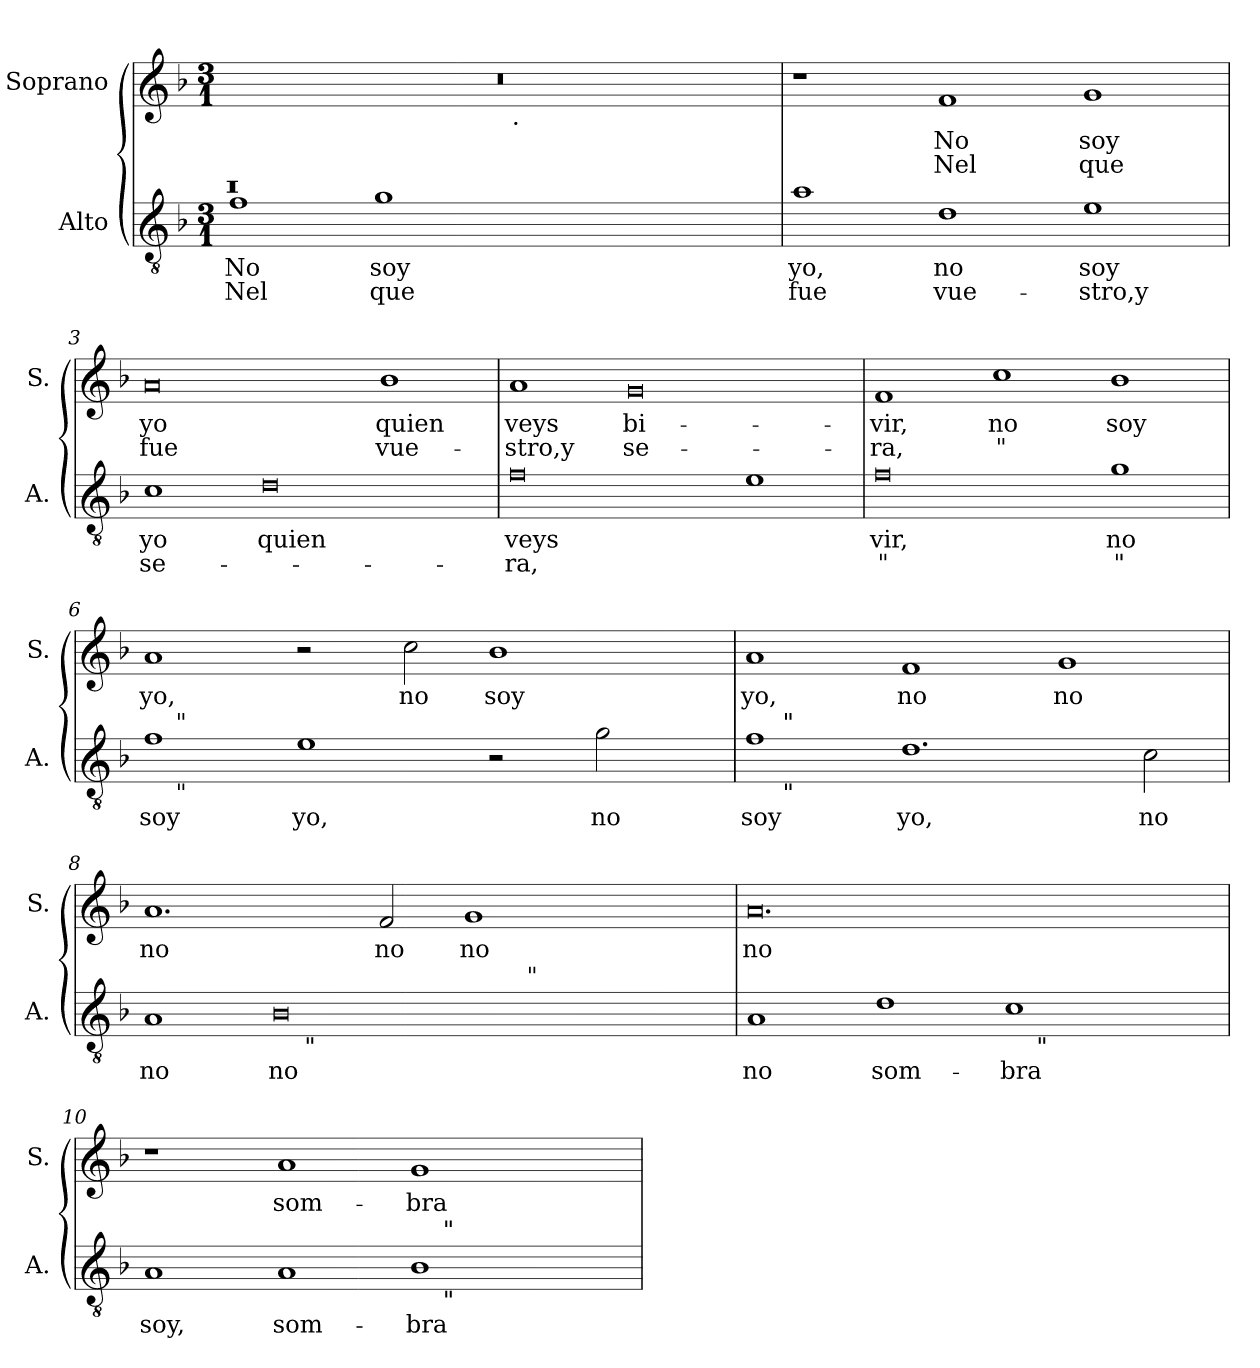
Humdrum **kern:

**kern	**text	**text	**kern	**text	**text
*part2	*part2	*part2	*part1	*part1	*part1
*staff2	*staff2	*staff2	*staff1	*staff1	*staff1
*I"Alto	*	*	*I"Soprano	*	*
*I'A.	*	*	*I'S.	*	*
*clefGv2	*	*	*clefG2	*	*
*k[b-]	*	*	*k[b-]	*	*
*F:	*	*	*F:	*	*
*M3/1	*	*	*M3/1	*	*
=1	=1	=1	=1	=1	=1
!LO:N:vis=1	!LO:LY:b	!LO:LY:b	!	!	!
*^	*	*	*^	*	*
0ra	1f	No	Nel	0.r	1ryy	.	.
!	!	!LO:LY:b	!LO:LY:b	!	!	!	!
.	1g	soy	que	.	2ryy	.	.
.	.	.	.	.	8ryy	.	.
!	!	!	!	!	!LO:TX:b:t=.	!	!
.	.	.	.	.	1ryy	.	.
1ryy	1ryy	.	.	.	.	.	.
.	.	.	.	.	4.ryy	.	.
=2	=2	=2	=2	=2	=2	=2	=2
!	!	!LO:LY:b	!LO:LY:b	!	!	!	!
*v	*v	*	*	*	*	*	*
*	*	*	*v	*v	*	*
1a	yo,	fue	1r	.	.
!	!LO:LY:b	!LO:LY:b	!	!LO:LY:b	!LO:LY:b
1d	no	vue-	1f	No	Nel
!	!LO:LY:b	!LO:LY:b	!	!LO:LY:b	!LO:LY:b
1e	soy	-stro,y	1g	soy	que
=3	=3	=3	=3	=3	=3
!	!LO:LY:b	!LO:LY:b	!	!LO:LY:b	!LO:LY:b
1c	yo	se-	0a	yo	fue
!	!LO:LY:b	!	!	!	!
0d	quien	.	.	.	.
!	!	!	!	!LO:LY:b	!LO:LY:b
.	.	.	1b-	quien	vue-
=4	=4	=4	=4	=4	=4
!	!LO:LY:b	!LO:LY:b	!	!LO:LY:b	!LO:LY:b
0f	veys	-ra,	1a	veys	-stro,y
!	!	!	!	!LO:LY:b	!LO:LY:b
.	.	.	0g	bi-	se-
1e	.	.	.	.	.
=5	=5	=5	=5	=5	=5
!	!LO:LY:b	!LO:LY:b	!	!LO:LY:b	!LO:LY:b
0f	-vir,	"	1f	-vir,	-ra,
!	!	!	!	!LO:LY:b	!LO:LY:b
.	.	.	1cc	no	"
!	!LO:LY:b	!LO:LY:b	!	!LO:LY:b	!
1g	no	"	1b-	soy	.
!!LO:LB:g=z
=6	=6	=6	=6	=6	=6
!	!LO:LY:b	!	!	!LO:LY:b	!
*^	*	*	*	*	*
1f	16.ryy	soy	.	1a	yo,	.
!	!LO:TX:b:t="	!	!	!	!	!
!	!LO:TX:a:t="	!	!	!	!	!
.	1ryy	.	.	.	.	.
!	!	!LO:LY:b	!	!	!	!
1e	.	yo,	.	2r	.	.
.	1ryy	.	.	.	.	.
!	!	!	!	!	!LO:LY:b	!
.	.	.	.	2cc\	no	.
!	!	!	!	!	!LO:LY:b	!
2r	.	.	.	1b-	soy	.
.	2ryy	.	.	.	.	.
!	!	!LO:LY:b	!	!	!	!
2g\	.	no	.	.	.	.
.	4ryy	.	.	.	.	.
.	8ryy	.	.	.	.	.
.	32ryy	.	.	.	.	.
=7	=7	=7	=7	=7	=7	=7
!	!	!LO:LY:b	!	!	!LO:LY:b	!
1f	8ryy	soy	.	1a	yo,	.
!	!LO:TX:b:t="	!	!	!	!	!
!	!LO:TX:a:t="	!	!	!	!	!
.	1ryy	.	.	.	.	.
!	!	!LO:LY:b	!	!	!LO:LY:b	!
1.d	.	yo,	.	1f	no	.
.	1...ryy	.	.	.	.	.
!	!	!	!	!	!LO:LY:b	!
.	.	.	.	1g	no	.
!	!	!LO:LY:b	!	!	!	!
2c\	.	no	.	.	.	.
=8	=8	=8	=8	=8	=8	=8
!	!	!LO:LY:b	!	!	!LO:LY:b	!
*	*^	*	*	*	*	*
1A	1ryy	1ryy	no	.	1.a	no	.
!	!	!	!LO:LY:b	!	!	!	!
0B-	16.ryy	1ryy	no	.	.	.	.
!	!LO:TX:b:t="	!	!	!	!	!	!
.	1ryy	.	.	.	.	.	.
!	!	!	!	!	!	!LO:LY:b	!
.	.	.	.	.	2f/	no	.
!	!	!	!	!	!	!LO:LY:b	!
.	.	8.ryy	.	.	1g	no	.
.	2ryy	.	.	.	.	.	.
!	!	!LO:TX:a:t="	!	!	!	!	!
.	.	2ryy	.	.	.	.	.
.	4ryy	.	.	.	.	.	.
.	.	4ryy	.	.	.	.	.
.	8ryy	.	.	.	.	.	.
.	.	16ryy	.	.	.	.	.
.	32ryy	.	.	.	.	.	.
=9	=9	=9	=9	=9	=9	=9	=9
!	!	!	!LO:LY:b	!	!	!LO:LY:b	!
*	*v	*v	*	*	*	*	*
1A	1ryy	no	.	0.a	no	.
!	!	!LO:LY:b	!	!	!	!
1d	1ryy	som-	.	.	.	.
!	!	!LO:LY:b	!	!	!	!
1c	16.ryy	-bra	.	.	.	.
!	!LO:TX:b:t="	!	!	!	!	!
.	2ryy	.	.	.	.	.
.	4ryy	.	.	.	.	.
.	8ryy	.	.	.	.	.
.	32ryy	.	.	.	.	.
=10	=10	=10	=10	=10	=10	=10
!	!	!LO:LY:b	!	!	!	!
1A	1ryy	soy,	.	1r	.	.
!	!	!LO:LY:b	!	!	!LO:LY:b	!
1A	1ryy	som-	.	1a	som-	.
!	!	!LO:LY:b	!	!	!LO:LY:b	!
1B-	16.ryy	-bra	.	1g	-bra	.
!	!LO:TX:b:t="	!	!	!	!	!
!	!LO:TX:a:t="	!	!	!	!	!
.	2ryy	.	.	.	.	.
.	4ryy	.	.	.	.	.
.	8ryy	.	.	.	.	.
.	32ryy	.	.	.	.	.
*v	*v	*	*	*	*	*
=	=	=	=	=	=
*-	*-	*-	*-	*-	*-
